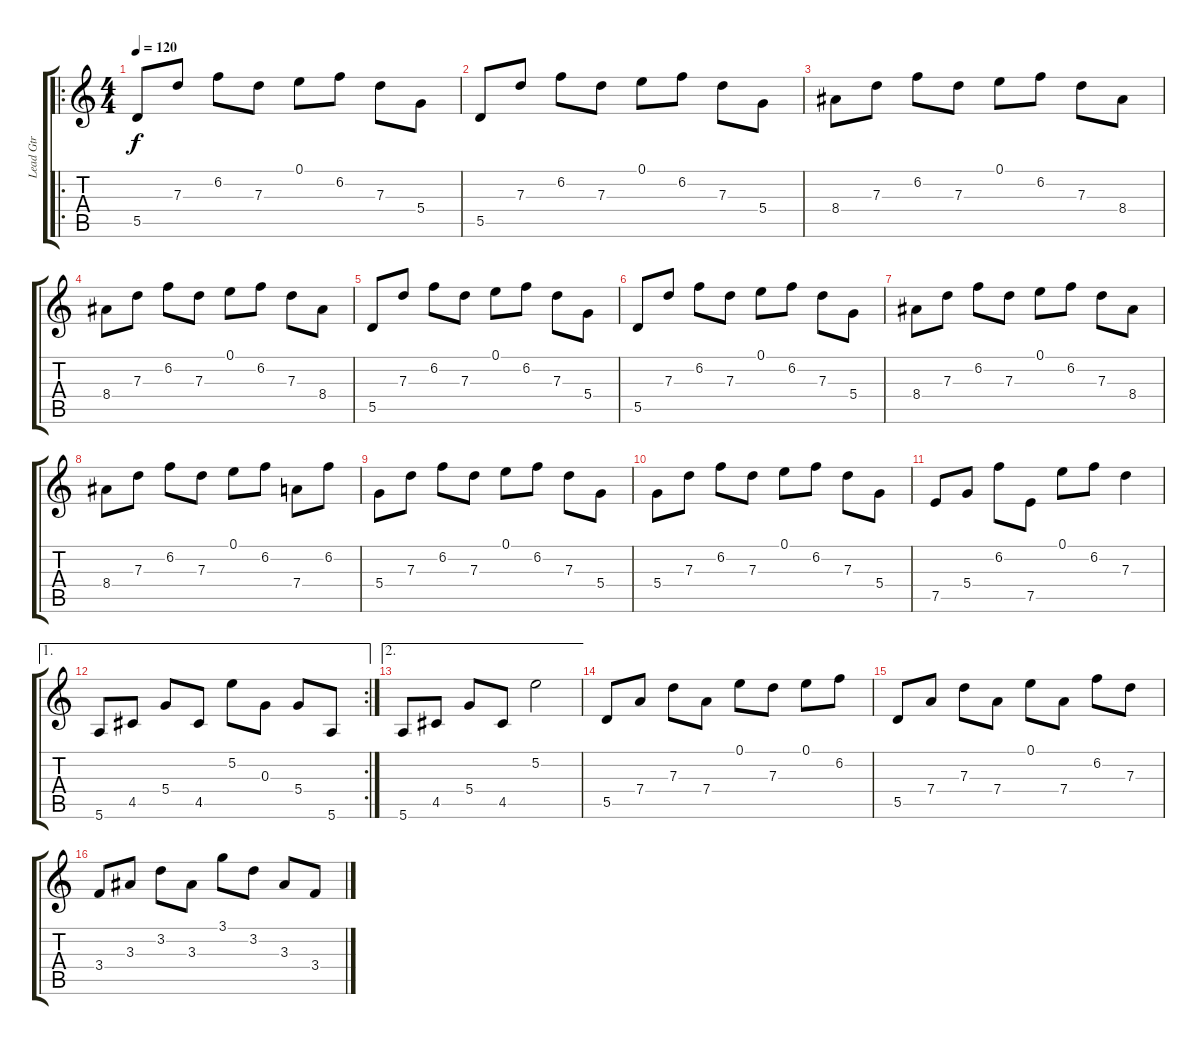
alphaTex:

\track ("Lead Gtr" "Lead Gtr") {instrument acousticguitarsteel}
\staff {score tabs}
\tuning (E4 B3 G3 D3 A2 E2) {hide}
\ro
\ts (4 4)
\tempo 120
\clef g2
\ks c
5.5.8{dy f} 7.3.8 6.2.8 7.3.8 0.1.8 6.2.8 7.3.8 5.4.8 |
5.5.8 7.3.8 6.2.8 7.3.8 0.1.8 6.2.8 7.3.8 5.4.8 |
8.4.8 7.3.8 6.2.8 7.3.8 0.1.8 6.2.8 7.3.8 8.4.8 |
8.4.8 7.3.8 6.2.8 7.3.8 0.1.8 6.2.8 7.3.8 8.4.8 |
5.5.8 7.3.8 6.2.8 7.3.8 0.1.8 6.2.8 7.3.8 5.4.8 |
5.5.8 7.3.8 6.2.8 7.3.8 0.1.8 6.2.8 7.3.8 5.4.8 |
8.4.8 7.3.8 6.2.8 7.3.8 0.1.8 6.2.8 7.3.8 8.4.8 |
8.4.8 7.3.8 6.2.8 7.3.8 0.1.8 6.2.8 7.4.8 6.2.8 |
5.4.8 7.3.8 6.2.8 7.3.8 0.1.8 6.2.8 7.3.8 5.4.8 |
5.4.8 7.3.8 6.2.8 7.3.8 0.1.8 6.2.8 7.3.8 5.4.8 |
7.5.8 5.4.8 6.2.8 7.5.8 0.1.8 6.2.8 7.3.4 |
\ae 1
\rc 2
5.6.8 4.5.8 5.4.8 4.5.8 5.2.8 0.3.8 5.4.8 5.6.8 |
\ae 2
5.6.8 4.5.8 5.4.8 4.5.8 5.2.2 |
5.5.8 7.4.8 7.3.8 7.4.8 0.1.8 7.3.8 0.1.8 6.2.8 |
5.5.8 7.4.8 7.3.8 7.4.8 0.1.8 7.4.8 6.2.8 7.3.8 |
3.4.8 3.3.8 3.2.8 3.3.8 3.1.8 3.2.8 3.3.8 3.4.8
